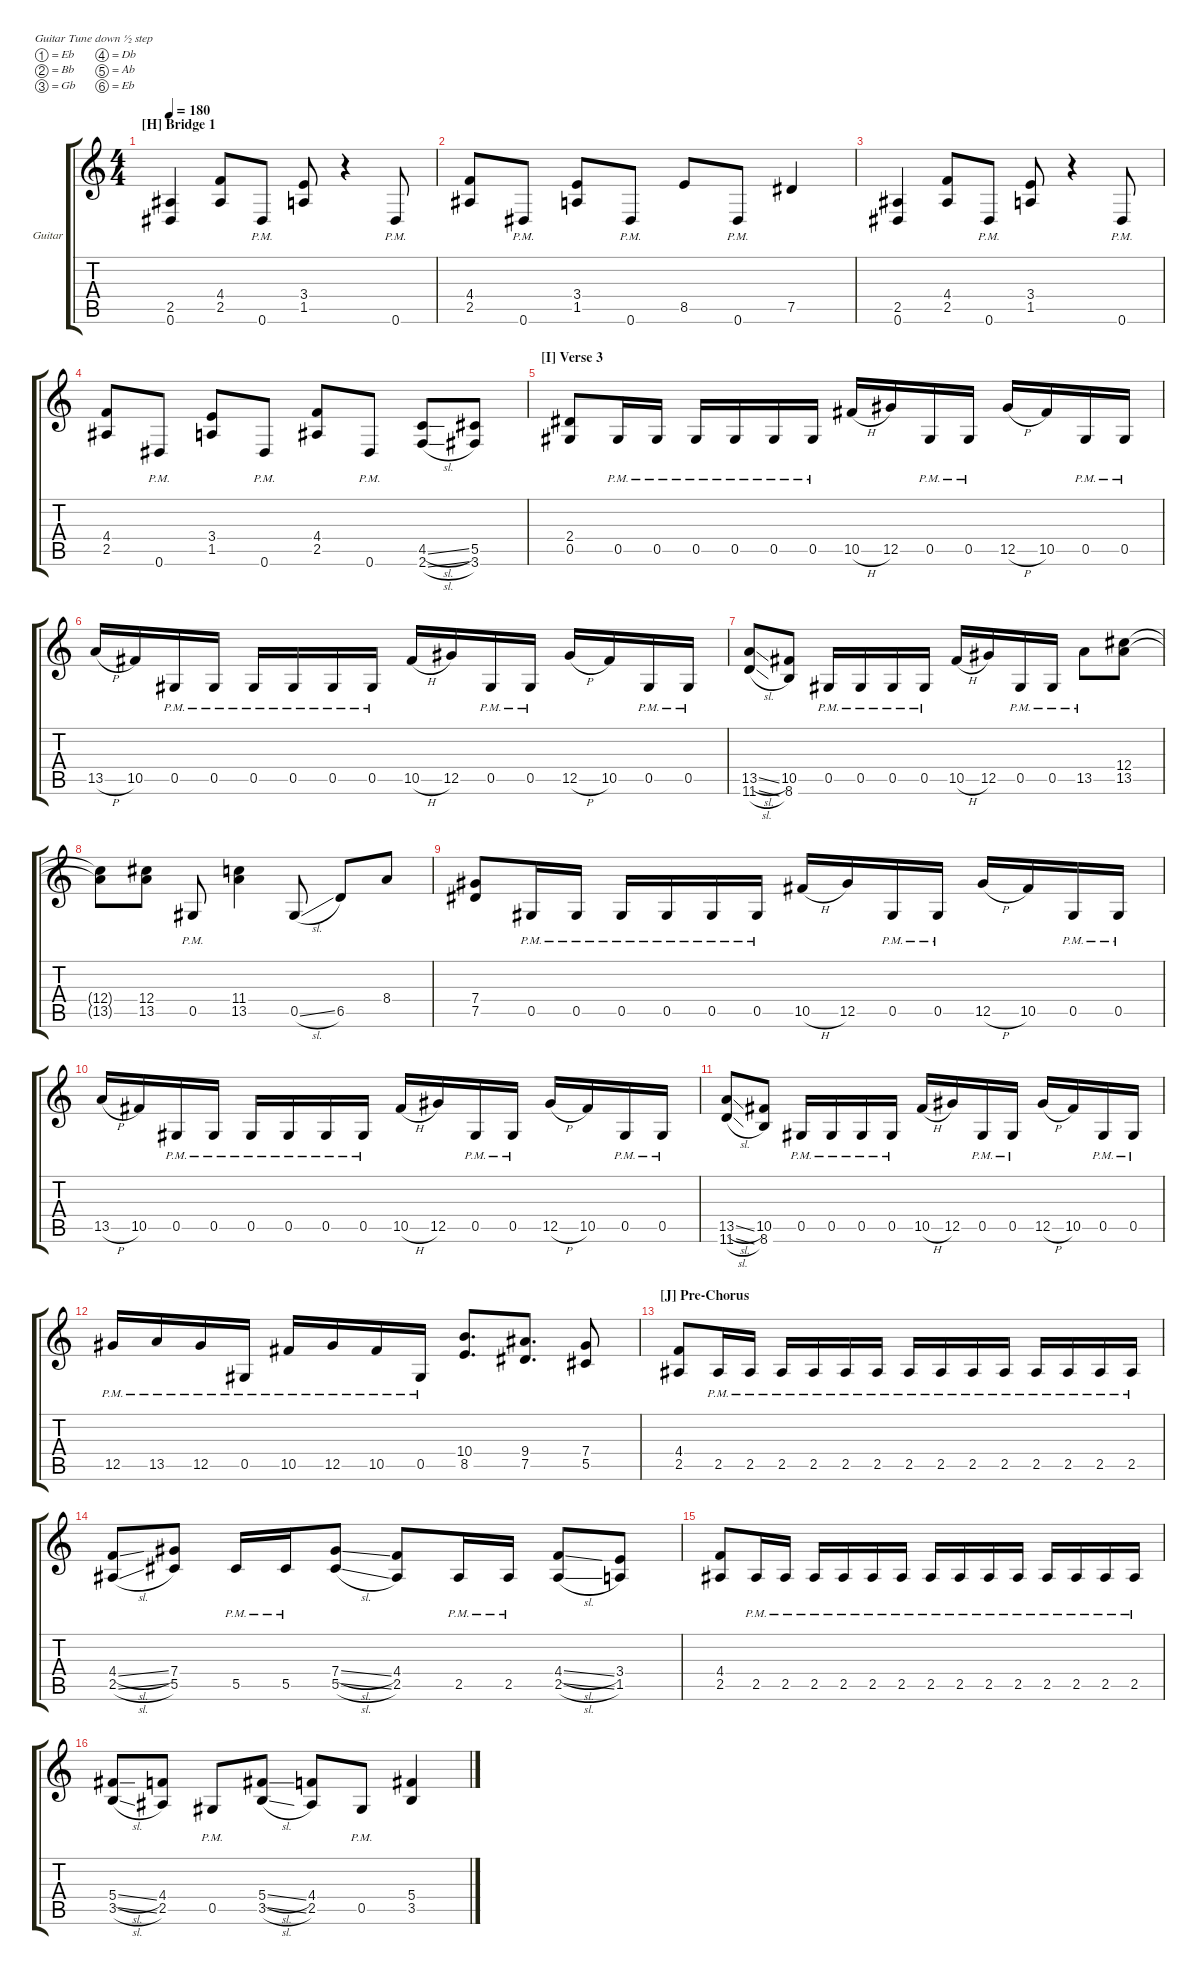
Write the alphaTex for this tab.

\hideDynamics
\bracketExtendMode groupsimilarinstruments
\firstSystemTrackNameOrientation horizontal
\otherSystemsTrackNameOrientation horizontal
\track ("Guillermo Izquierdo - Guitar" "Guitar") {instrument overdrivenguitar}
\staff {score tabs}
\tuning (Eb4 Bb3 Gb3 Db3 Ab2 Eb2)
\ts (4 4)
\section ("H" "Bridge 1")
\tempo 180
\clef g2
\ks c
(2.5 0.6).4{dy f} (4.4 2.5).8 0.6{pm}.8 (3.4 1.5).8 r.4 0.6{pm}.8 |
(4.4 2.5).8 0.6{pm}.8 (3.4 1.5).8 0.6{pm}.8 8.5.8 0.6{pm}.8 7.5.4 |
(2.5 0.6).4 (4.4 2.5).8 0.6{pm}.8 (3.4 1.5).8 r.4 0.6{pm}.8 |
(4.4 2.5).8 0.6{pm}.8 (3.4 1.5).8 0.6{pm}.8 (4.4 2.5).8 0.6{pm}.8 (4.5{sl} 2.6{sl}).8 (5.5 3.6).8 |
\section ("I" "Verse 3")
\scale
0.516422 (2.4 0.5).8 0.5{pm}.16 0.5{pm}.16 0.5{pm}.16 0.5{pm}.16 0.5{pm}.16 0.5{pm}.16 10.5{h}.16 12.5.16 0.5{pm}.16 0.5{pm}.16 12.5{h}.16 10.5.16 0.5{pm}.16 0.5{pm}.16 |
\scale
0.483661 13.5{h}.16 10.5.16 0.5{pm}.16 0.5{pm}.16 0.5{pm}.16 0.5{pm}.16 0.5{pm}.16 0.5{pm}.16 10.5{h}.16 12.5.16 0.5{pm}.16 0.5{pm}.16 12.5{h}.16 10.5.16 0.5{pm}.16 0.5{pm}.16 |
\scale
0.51429 (13.5{sl} 11.6{sl}).8 (10.5 8.6).8 0.5{pm}.16 0.5{pm}.16 0.5{pm}.16 0.5{pm}.16 10.5{h}.16 12.5.16 0.5{pm}.16 0.5{pm}.16 13.5{pm}.8 (12.4 13.5).8 |
\scale
0.485415 (12.4{t} 13.5{t}).8 (12.4 13.5).8 0.5{pm}.8 (11.4 13.5).4 0.5{sl}.8 6.5.8 8.4.8 |
\scale
0.512138 (7.4 7.5).8 0.5{pm}.16 0.5{pm}.16 0.5{pm}.16 0.5{pm}.16 0.5{pm}.16 0.5{pm}.16 10.5{h}.16 12.5.16 0.5{pm}.16 0.5{pm}.16 12.5{h}.16 10.5.16 0.5{pm}.16 0.5{pm}.16 |
\scale
0.487938 13.5{h}.16 10.5.16 0.5{pm}.16 0.5{pm}.16 0.5{pm}.16 0.5{pm}.16 0.5{pm}.16 0.5{pm}.16 10.5{h}.16 12.5.16 0.5{pm}.16 0.5{pm}.16 12.5{h}.16 10.5.16 0.5{pm}.16 0.5{pm}.16 |
\scale
0.511789 (13.5{sl} 11.6{sl}).8 (10.5 8.6).8 0.5{pm}.16 0.5{pm}.16 0.5{pm}.16 0.5{pm}.16 10.5{h}.16 12.5.16 0.5{pm}.16 0.5{pm}.16 12.5{h}.16 10.5.16 0.5{pm}.16 0.5{pm}.16 |
\scale
0.488086 12.5{pm}.16 13.5{pm}.16 12.5{pm}.16 0.5{pm}.16 10.5{pm}.16 12.5{pm}.16 10.5{pm}.16 0.5{pm}.16 (10.4 8.5).8{d} (9.4 7.5).8{d} (7.4 5.5).8 |
\section ("J" "Pre-Chorus")
\scale
0.51087 (4.4 2.5).8 2.5{pm}.16 2.5{pm}.16 2.5{pm}.16 2.5{pm}.16 2.5{pm}.16 2.5{pm}.16 2.5{pm}.16 2.5{pm}.16 2.5{pm}.16 2.5{pm}.16 2.5{pm}.16 2.5{pm}.16 2.5{pm}.16 2.5{pm}.16 |
\scale
0.489127 (4.4{sl} 2.5{sl}).8 (7.4 5.5).8 5.5{pm}.16 5.5{pm}.16 (7.4{sl} 5.5{sl}).8 (4.4 2.5).8 2.5{pm}.16 2.5{pm}.16 (4.4{sl} 2.5{sl}).8 (3.4 1.5).8 |
\scale
0.51015 (4.4 2.5).8 2.5{pm}.16 2.5{pm}.16 2.5{pm}.16 2.5{pm}.16 2.5{pm}.16 2.5{pm}.16 2.5{pm}.16 2.5{pm}.16 2.5{pm}.16 2.5{pm}.16 2.5{pm}.16 2.5{pm}.16 2.5{pm}.16 2.5{pm}.16 |
\scale
0.489522 (5.4{sl} 3.5{sl}).8 (4.4 2.5).8 0.5{pm}.8 (5.4{sl} 3.5{sl}).8 (4.4 2.5).8 0.5{pm}.8 (5.4 3.5).4
